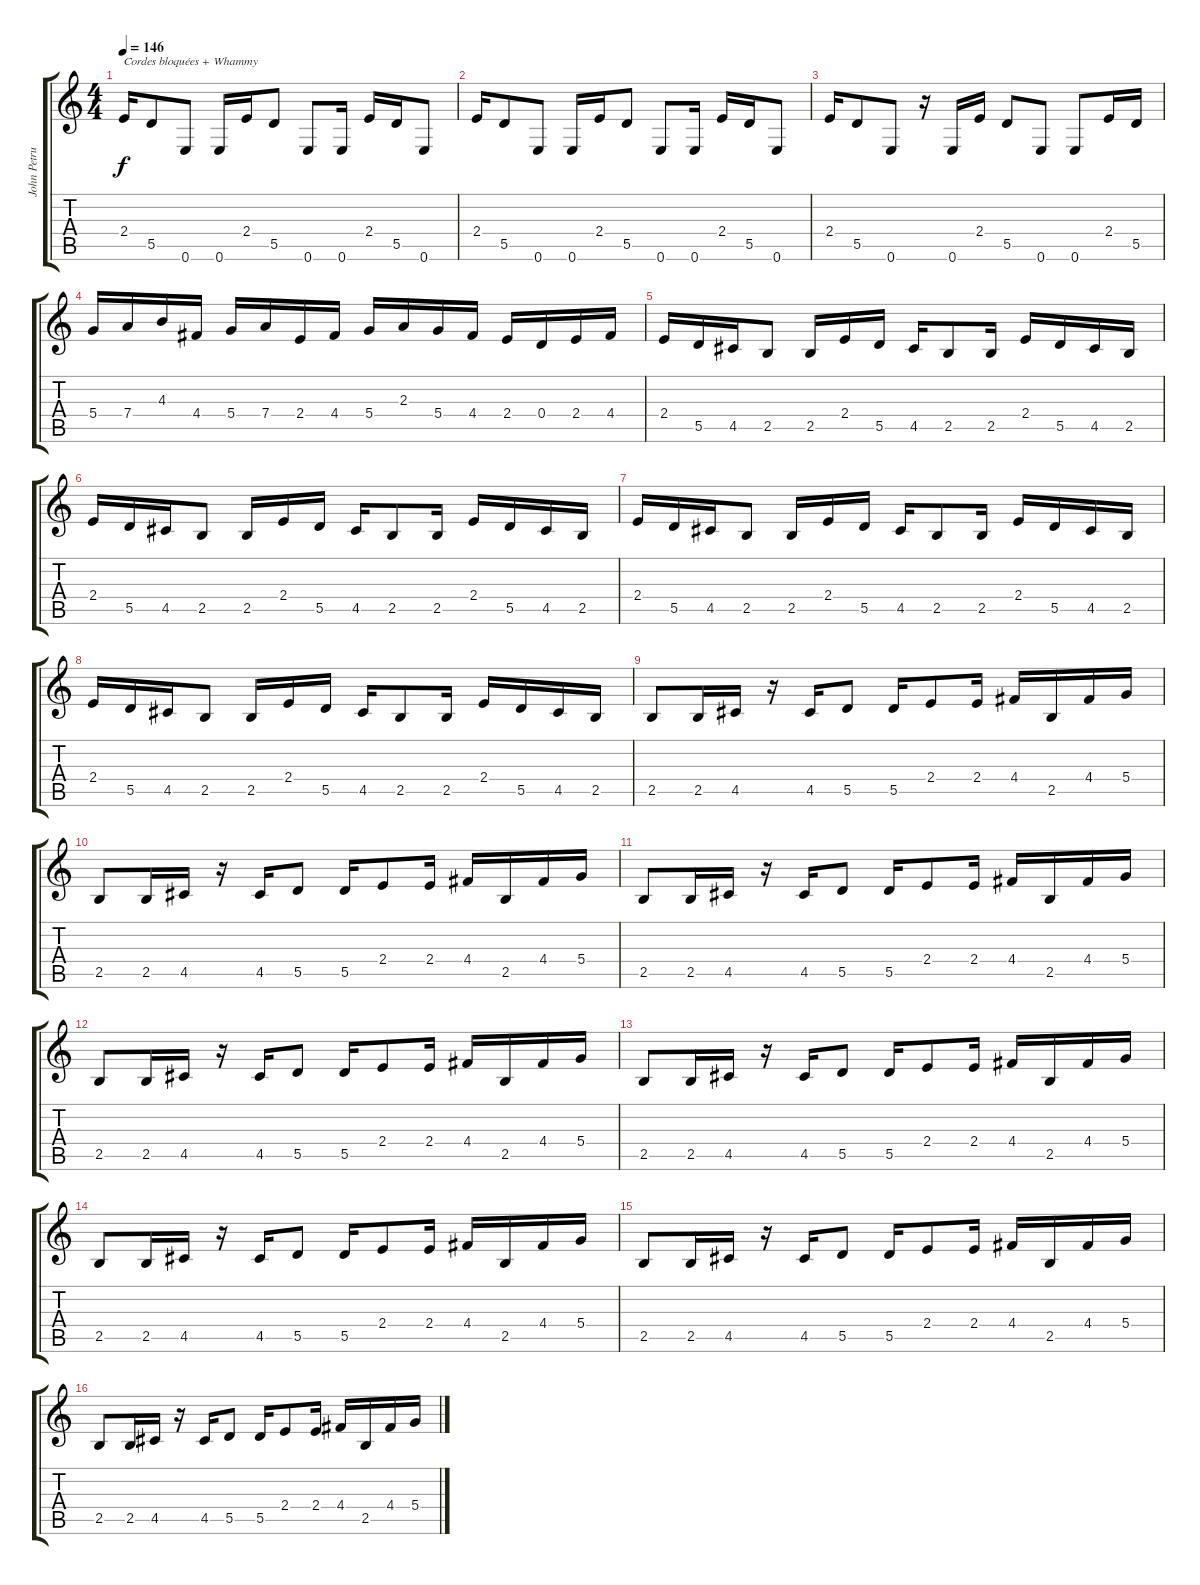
\track ("John Petrucci" "John Petru") {instrument distortionguitar}
\staff {score tabs}
\tuning (E4 B3 G3 D3 A2 E2) {hide}
\ts (4 4)
\tempo 146
\clef g2
\ks c
2.4.16{txt "Cordes bloquées + Whammy" dy f} 5.5.8 0.6.8 0.6.16 2.4.16 5.5.8 0.6.8 0.6.16 2.4.16 5.5.16 0.6.8 |
2.4.16 5.5.8 0.6.8 0.6.16 2.4.16 5.5.8 0.6.8 0.6.16 2.4.16 5.5.16 0.6.8 |
2.4.16 5.5.8 0.6.8 r.16 0.6.16 2.4.16 5.5.8 0.6.8 0.6.8 2.4.16 5.5.16 |
5.4.16 7.4.16 4.3.16 4.4.16 5.4.16 7.4.16 2.4.16 4.4.16 5.4.16 2.3.16 5.4.16 4.4.16 2.4.16 0.4.16 2.4.16 4.4.16 |
2.4.16 5.5.16 4.5.16 2.5.8 2.5.16 2.4.16 5.5.16 4.5.16 2.5.8 2.5.16 2.4.16 5.5.16 4.5.16 2.5.16 |
2.4.16 5.5.16 4.5.16 2.5.8 2.5.16 2.4.16 5.5.16 4.5.16 2.5.8 2.5.16 2.4.16 5.5.16 4.5.16 2.5.16 |
2.4.16 5.5.16 4.5.16 2.5.8 2.5.16 2.4.16 5.5.16 4.5.16 2.5.8 2.5.16 2.4.16 5.5.16 4.5.16 2.5.16 |
2.4.16 5.5.16 4.5.16 2.5.8 2.5.16 2.4.16 5.5.16 4.5.16 2.5.8 2.5.16 2.4.16 5.5.16 4.5.16 2.5.16 |
2.5.8 2.5.16 4.5.16 r.16 4.5.16 5.5.8 5.5.16 2.4.8 2.4.16 4.4.16 2.5.16 4.4.16 5.4.16 |
2.5.8 2.5.16 4.5.16 r.16 4.5.16 5.5.8 5.5.16 2.4.8 2.4.16 4.4.16 2.5.16 4.4.16 5.4.16 |
2.5.8 2.5.16 4.5.16 r.16 4.5.16 5.5.8 5.5.16 2.4.8 2.4.16 4.4.16 2.5.16 4.4.16 5.4.16 |
2.5.8 2.5.16 4.5.16 r.16 4.5.16 5.5.8 5.5.16 2.4.8 2.4.16 4.4.16 2.5.16 4.4.16 5.4.16 |
2.5.8 2.5.16 4.5.16 r.16 4.5.16 5.5.8 5.5.16 2.4.8 2.4.16 4.4.16 2.5.16 4.4.16 5.4.16 |
2.5.8 2.5.16 4.5.16 r.16 4.5.16 5.5.8 5.5.16 2.4.8 2.4.16 4.4.16 2.5.16 4.4.16 5.4.16 |
2.5.8 2.5.16 4.5.16 r.16 4.5.16 5.5.8 5.5.16 2.4.8 2.4.16 4.4.16 2.5.16 4.4.16 5.4.16 |
2.5.8 2.5.16 4.5.16 r.16 4.5.16 5.5.8 5.5.16 2.4.8 2.4.16 4.4.16 2.5.16 4.4.16 5.4.16
